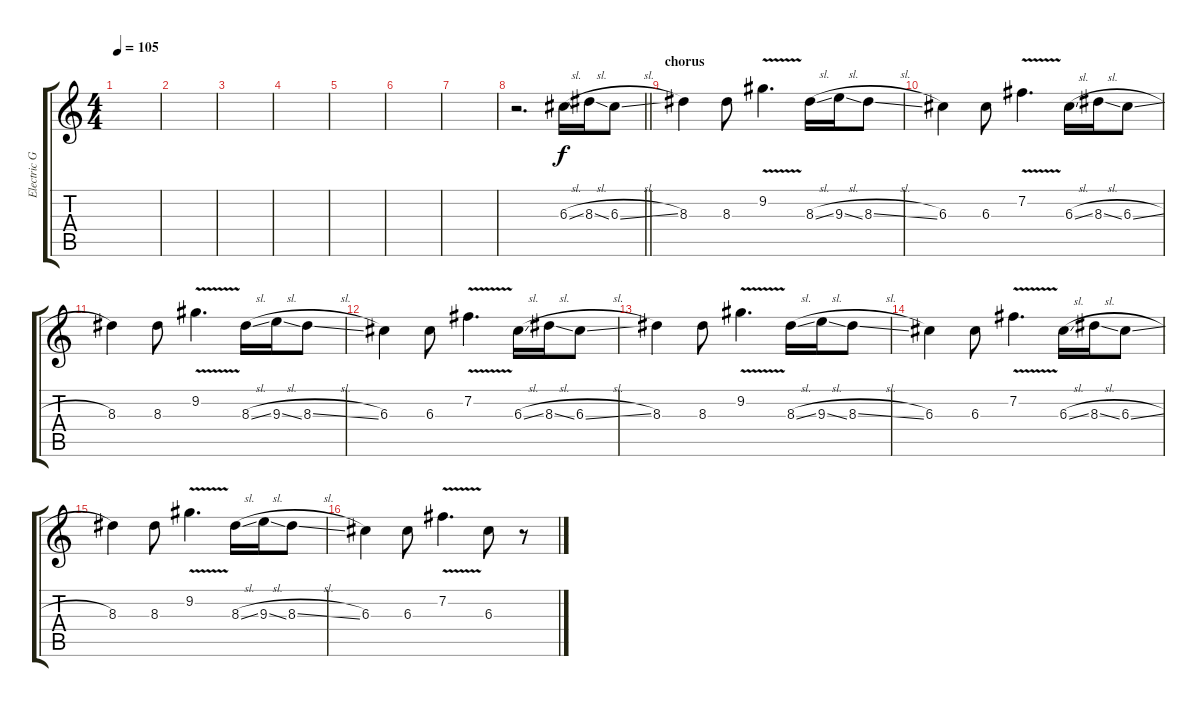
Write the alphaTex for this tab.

\track ("Electric Guitar" "Electric G") {instrument overdrivenguitar}
\staff {score tabs}
\tuning (E4 B3 G3 D3 A2 E2) {hide}
\ts (4 4)
\tempo 105
\clef g2
\ks c
|
|
|
|
|
|
|
\barLineRight lightlight
r.2{d} 6.3{sl}.16 8.3{sl}.16 6.3{sl}.8 |
\section ("" "chorus")
8.3.4 8.3.8 9.2{v}.4{d} 8.3{sl}.16 9.3{sl}.16 8.3{sl}.8 |
6.3.4 6.3.8 7.2{v}.4{d} 6.3{sl}.16 8.3{sl}.16 6.3{sl}.8 |
8.3.4 8.3.8 9.2{v}.4{d} 8.3{sl}.16 9.3{sl}.16 8.3{sl}.8 |
6.3.4 6.3.8 7.2{v}.4{d} 6.3{sl}.16 8.3{sl}.16 6.3{sl}.8 |
8.3.4 8.3.8 9.2{v}.4{d} 8.3{sl}.16 9.3{sl}.16 8.3{sl}.8 |
6.3.4 6.3.8 7.2{v}.4{d} 6.3{sl}.16 8.3{sl}.16 6.3{sl}.8 |
8.3.4 8.3.8 9.2{v}.4{d} 8.3{sl}.16 9.3{sl}.16 8.3{sl}.8 |
6.3.4 6.3.8 7.2{v}.4{d} 6.3.8 r.8
